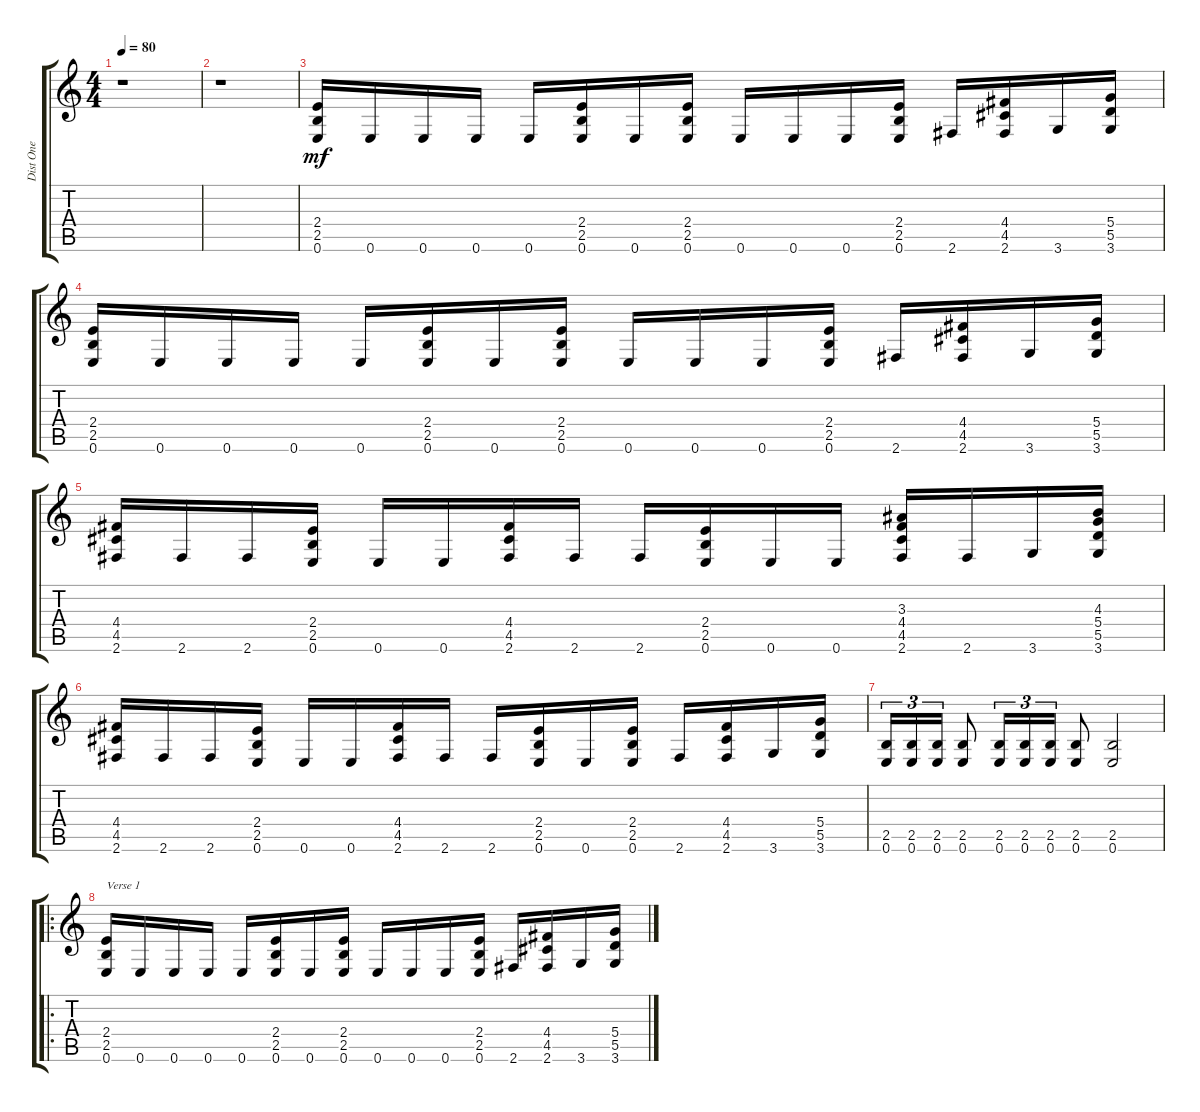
\track ("Dist One" "Dist One") {instrument overdrivenguitar}
\staff {score tabs}
\tuning (E4 B3 G3 D3 A2 E2) {hide}
\ts (4 4)
\tempo 80
\clef g2
\ks c
r.1{dy mf} |
r.1 |
(2.4 2.5 0.6).16 0.6.16 0.6.16 0.6.16 0.6.16 (2.4 2.5 0.6).16 0.6.16 (2.4 2.5 0.6).16 0.6.16 0.6.16 0.6.16 (2.4 2.5 0.6).16 2.6.16 (4.4 4.5 2.6).16 3.6.16 (5.4 5.5 3.6).16 |
(2.4 2.5 0.6).16 0.6.16 0.6.16 0.6.16 0.6.16 (2.4 2.5 0.6).16 0.6.16 (2.4 2.5 0.6).16 0.6.16 0.6.16 0.6.16 (2.4 2.5 0.6).16 2.6.16 (4.4 4.5 2.6).16 3.6.16 (5.4 5.5 3.6).16 |
(4.4 4.5 2.6).16 2.6.16 2.6.16 (2.4 2.5 0.6).16 0.6.16 0.6.16 (4.4 4.5 2.6).16 2.6.16 2.6.16 (2.4 2.5 0.6).16 0.6.16 0.6.16 (3.3 4.4 4.5 2.6).16 2.6.16 3.6.16 (4.3 5.4 5.5 3.6).16 |
(4.4 4.5 2.6).16 2.6.16 2.6.16 (2.4 2.5 0.6).16 0.6.16 0.6.16 (4.4 4.5 2.6).16 2.6.16 2.6.16 (2.4 2.5 0.6).16 0.6.16 (2.4 2.5 0.6).16 2.6.16 (4.4 4.5 2.6).16 3.6.16 (5.4 5.5 3.6).16 |
(2.5 0.6).16{tu (3 2)} (2.5 0.6).16{tu (3 2)} (2.5 0.6).16{tu (3 2)} (2.5 0.6).8 (2.5 0.6).16{tu (3 2)} (2.5 0.6).16{tu (3 2)} (2.5 0.6).16{tu (3 2)} (2.5 0.6).8 (2.5 0.6).2 |
\ro
(2.4 2.5 0.6).16{txt "Verse 1"} 0.6.16 0.6.16 0.6.16 0.6.16 (2.4 2.5 0.6).16 0.6.16 (2.4 2.5 0.6).16 0.6.16 0.6.16 0.6.16 (2.4 2.5 0.6).16 2.6.16 (4.4 4.5 2.6).16 3.6.16 (5.4 5.5 3.6).16
